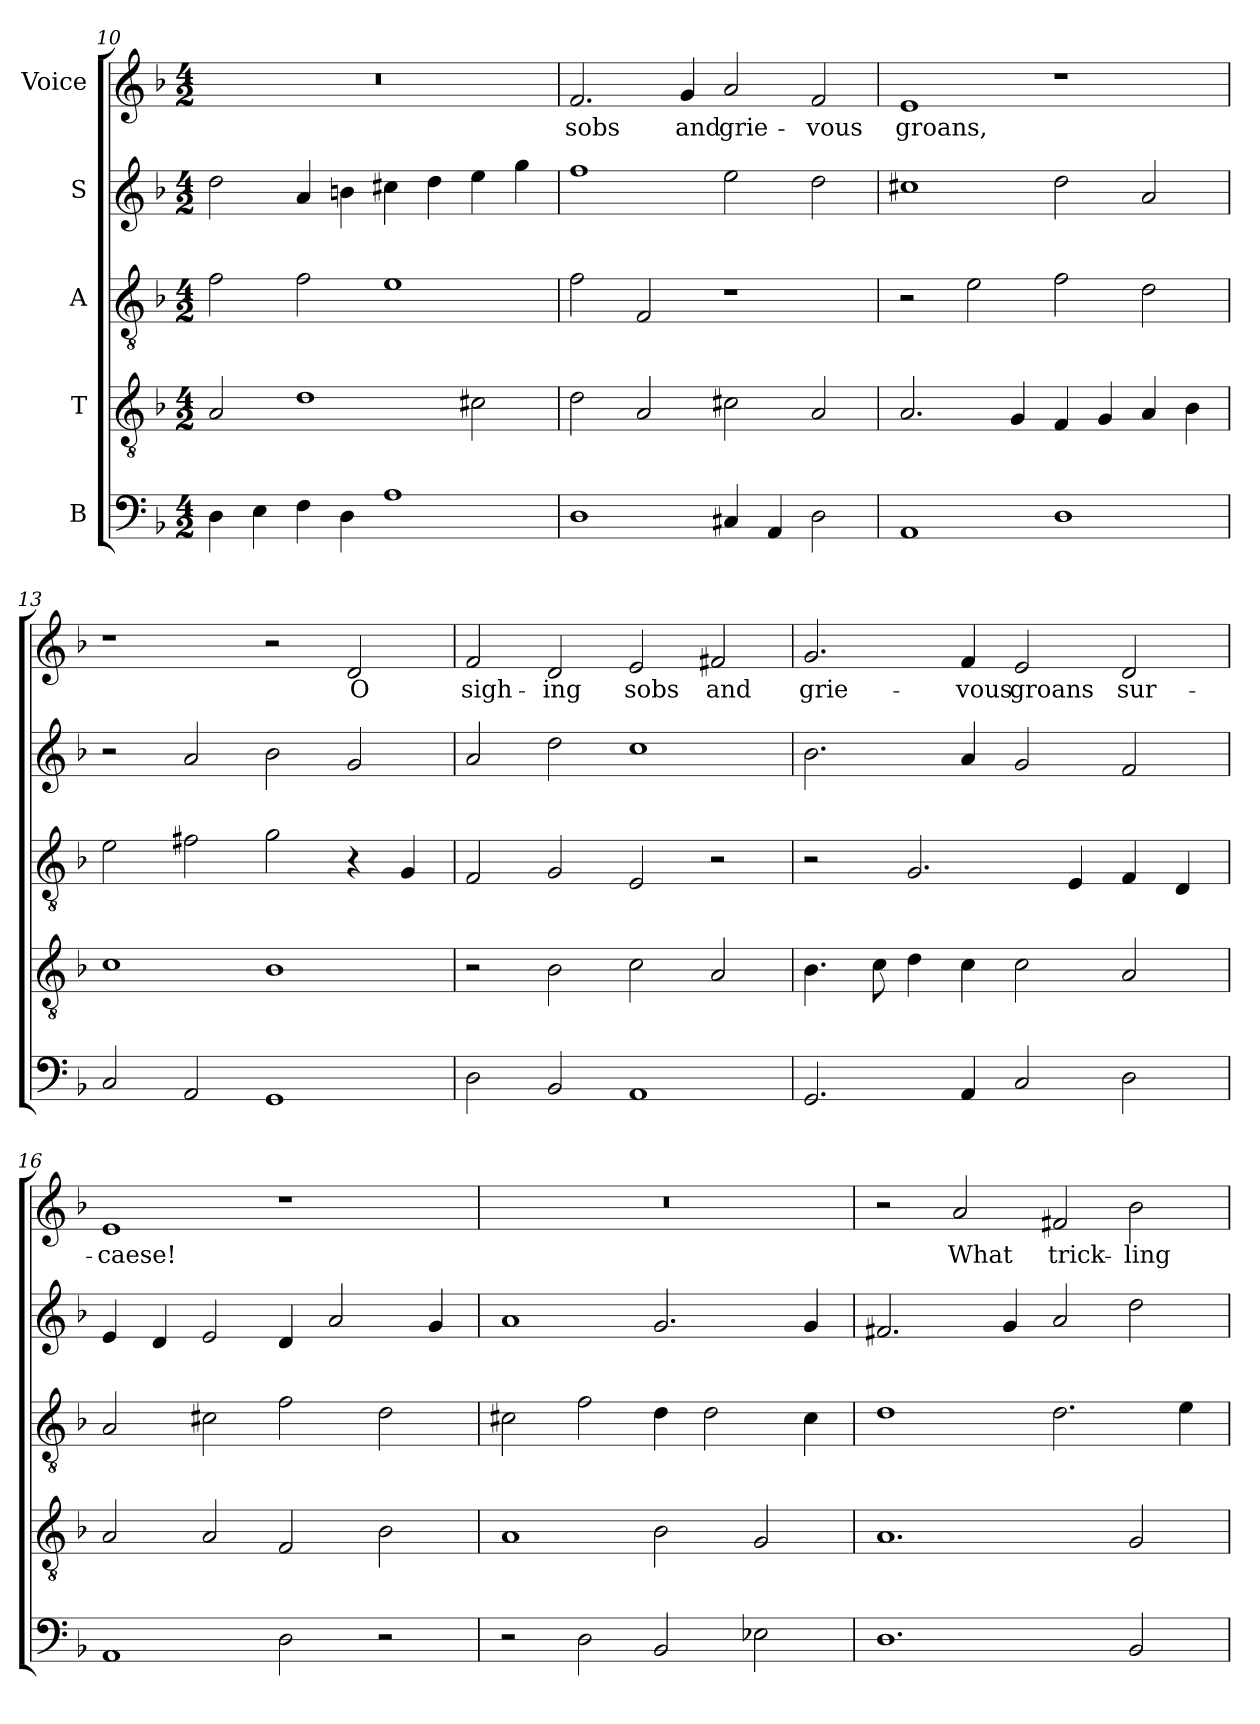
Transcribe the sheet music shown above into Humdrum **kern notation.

**kern	**kern	**kern	**kern	**kern	**text
*part5	*part4	*part3	*part2	*part1	*part1
*staff5	*staff4	*staff3	*staff2	*staff1	*staff1
*I"B	*I"T	*I"A	*I"S	*I"Voice	*
*clefF4	*clefGv2	*clefGv2	*clefG2	*clefG2	*
*k[b-]	*k[b-]	*k[b-]	*k[b-]	*k[b-]	*
*F:	*F:	*F:	*F:	*F:	*
*M4/2	*M4/2	*M4/2	*M4/2	*M4/2	*
=10	=10	=10	=10	=10	=10
4D\	2A/	2f\	2dd\	0r	.
4E\	.	.	.	.	.
4F\	1d	2f\	4a/	.	.
4D\	.	.	4bn\	.	.
1A	.	1e	4cc#X\	.	.
.	.	.	4dd\	.	.
.	2c#X\	.	4ee\	.	.
.	.	.	4gg\	.	.
!!LO:LB:g=z
=11	=11	=11	=11	=11	=11
!	!	!	!	!	!LO:LY:b
1D	2d\	2f\	1ff	2.f/	sobs
.	2A/	2F/	.	.	.
!	!	!	!	!	!LO:LY:b
.	.	.	.	4g/	and
!	!	!	!	!	!LO:LY:b
4C#X/	2c#X\	1r	2ee\	2a/	grie-
4AA/	.	.	.	.	.
!	!	!	!	!	!LO:LY:b
2D\	2A/	.	2dd\	2f/	-vous
=12	=12	=12	=12	=12	=12
!	!	!	!	!	!LO:LY:b
1AA	2.A/	2r	1cc#X	1e	groans,
.	.	2e\	.	.	.
.	4G/	.	.	.	.
1D	4F/	2f\	2dd\	1r	.
.	4G/	.	.	.	.
.	4A/	2d\	2a/	.	.
.	4B-\	.	.	.	.
=13	=13	=13	=13	=13	=13
2C/	1c	2e\	2r	1r	.
2AA/	.	2f#X\	2a/	.	.
1GG	1B-	2g\	2b-\	2r	.
!	!	!	!	!	!LO:LY:b
.	.	4r	2g/	2d/	O
.	.	4G/	.	.	.
=14	=14	=14	=14	=14	=14
!	!	!	!	!	!LO:LY:b
2D\	2r	2F/	2a/	2f/	sigh-
!	!	!	!	!	!LO:LY:b
2BB-/	2B-\	2G/	2dd\	2d/	-ing
!	!	!	!	!	!LO:LY:b
1AA	2c\	2E/	1cc	2e/	sobs
!	!	!	!	!	!LO:LY:b
.	2A/	2r	.	2f#X/	and
=15	=15	=15	=15	=15	=15
!	!	!	!	!	!LO:LY:b
2.GG/	4.B-\	2r	2.b-\	2.g/	grie-
.	8c\	.	.	.	.
.	4d\	2.G/	.	.	.
!	!	!	!	!	!LO:LY:b
4AA/	4c\	.	4a/	4f/	-vous
!	!	!	!	!	!LO:LY:b
2C/	2c\	.	2g/	2e/	groans
.	.	4E/	.	.	.
!	!	!	!	!	!LO:LY:b
2D\	2A/	4F/	2f/	2d/	sur-
.	.	4D/	.	.	.
=16	=16	=16	=16	=16	=16
!	!	!	!	!	!LO:LY:b
1AA	2A/	2A/	4e/	1e	-caese!
.	.	.	4d/	.	.
.	2A/	2c#X\	2e/	.	.
2D\	2F/	2f\	4d/	1r	.
.	.	.	2a/	.	.
2r	2B-\	2d\	.	.	.
.	.	.	4g/	.	.
!!LO:PB:g=z
=17	=17	=17	=17	=17	=17
2r	1A	2c#X\	1a	0r	.
2D\	.	2f\	.	.	.
2BB-/	2B-\	4d\	2.g/	.	.
.	.	2d\	.	.	.
2E-X\	2G/	.	.	.	.
.	.	4c#\	4g/	.	.
=18	=18	=18	=18	=18	=18
1.D	1.A	1d	2.f#X/	2r	.
!	!	!	!	!	!LO:LY:b
.	.	.	.	2a/	What
.	.	.	4g/	.	.
!	!	!	!	!	!LO:LY:b
.	.	2.d\	2a/	2f#X/	trick-
!	!	!	!	!	!LO:LY:b
2BB-/	2G/	.	2dd\	2b-\	-ling
.	.	4e\	.	.	.
=	=	=	=	=	=
*-	*-	*-	*-	*-	*-
